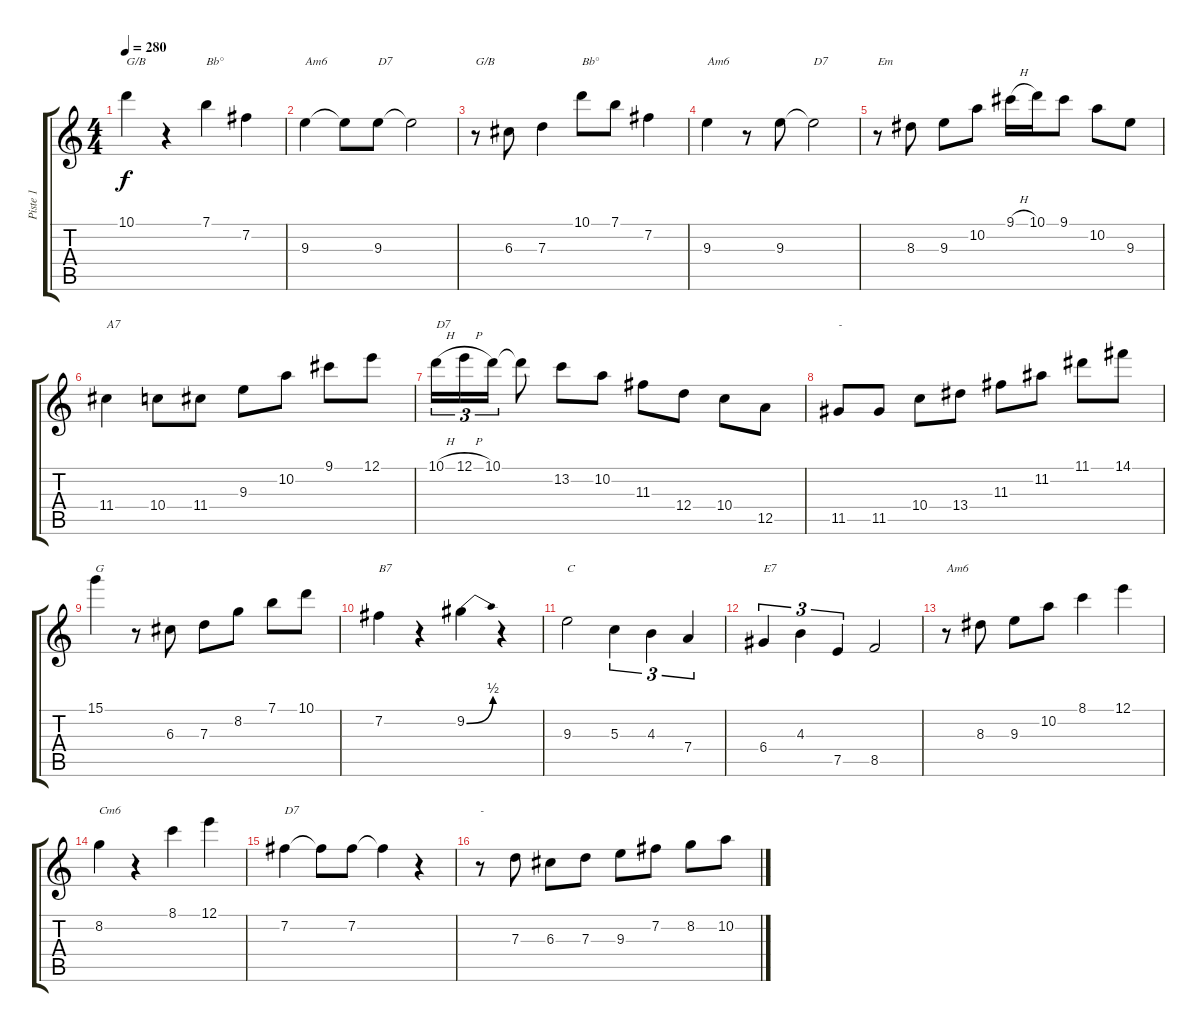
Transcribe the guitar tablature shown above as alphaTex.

\track ("Piste 1" "Piste 1") {instrument acousticguitarsteel}
\staff {score tabs}
\tuning (E4 B3 G3 D3 A2 E2) {hide}
\ts (4 4)
\tempo 280
\clef g2
\ks c
10.1.4{txt "G/B" dy f} r.4 7.1.4{txt "Bb°"} 7.2.4 |
9.3.4{txt "Am6"} 9.3{t}.8 9.3.8{txt "D7"} 9.3{t}.2 |
r.8{txt "G/B"} 6.3.8 7.3.4 10.1.8{txt "Bb°"} 7.1.8 7.2.4 |
9.3.4{txt "Am6"} r.8 9.3.8 9.3{t}.2{txt "D7"} |
r.8{txt "Em"} 8.3.8 9.3.8 10.2.8 9.1{h}.16 10.1.16 9.1.8 10.2.8 9.3.8 |
11.4.4{txt "A7"} 10.4.8 11.4.8 9.3.8 10.2.8 9.1.8 12.1.8 |
10.1{h}.16{tu (3 2) txt "D7"} 12.1{h}.16{tu (3 2)} 10.1.16{tu (3 2)} 10.1{t}.8 13.2.8 10.2.8 11.3.8 12.4.8 10.4.8 12.5.8 |
11.5.8{txt "-"} 11.5.8 10.4.8 13.4.8 11.3.8 11.2.8 11.1.8 14.1.8 |
15.1.4{txt "G"} r.8 6.3.8 7.3.8 8.2.8 7.1.8 10.1.8 |
7.2.4{txt "B7"} r.4 9.2{be (bend 0 0 60 2)}.4 r.4 |
9.3.2{txt "C"} 5.3.4{tu (3 2)} 4.3.4{tu (3 2)} 7.4.4{tu (3 2)} |
6.4.4{tu (3 2) txt "E7"} 4.3.4{tu (3 2)} 7.5.4{tu (3 2)} 8.5.2 |
r.8{txt "Am6"} 8.3.8 9.3.8 10.2.8 8.1.4 12.1.4 |
8.2.4{txt "Cm6"} r.4 8.1.4 12.1.4 |
7.2.4{txt "D7"} 7.2{t}.8 7.2.8 7.2{t}.4 r.4 |
r.8{txt "-"} 7.3.8 6.3.8 7.3.8 9.3.8 7.2.8 8.2.8 10.2.8
